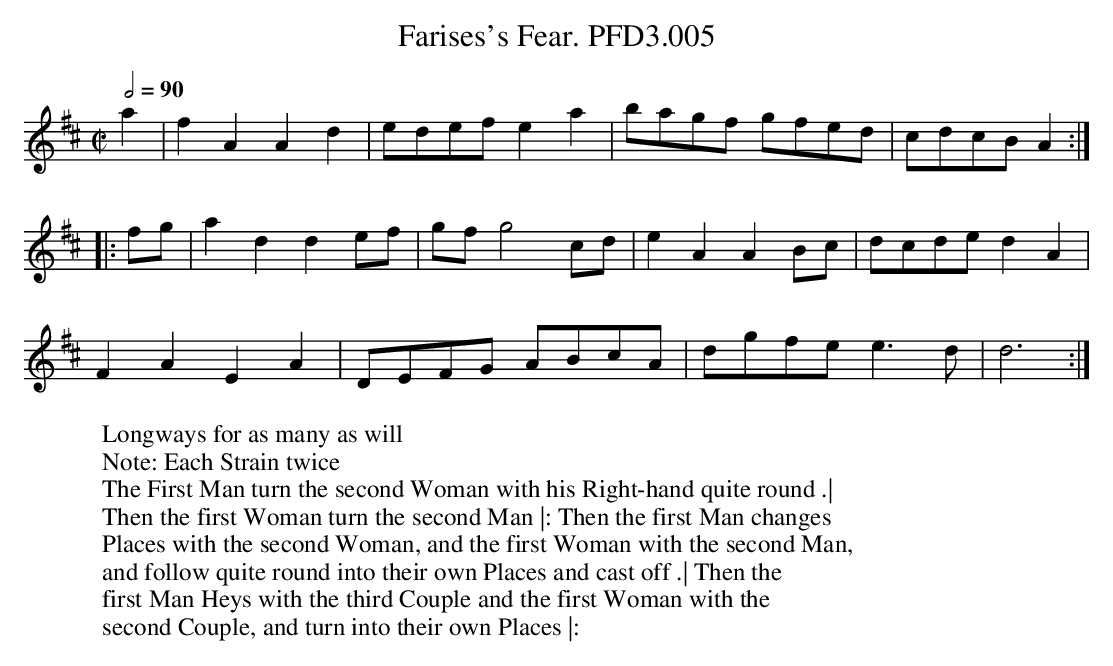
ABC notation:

X:1
T:Farises's Fear. PFD3.005
M:C|
L:1/4
W:Longways for as many as will
W:Note: Each Strain twice
W:The First Man turn the second Woman with his Right-hand quite round .|
W:Then the first Woman turn the second Man |: Then the first Man changes
W:Places with the second Woman, and the first Woman with the second Man,
W:and follow quite round into their own Places and cast off .| Then the
W:first Man Heys with the third Couple and the first Woman with the
W:second Couple, and turn into their own Places |:
Q:2/4=90
K:D
a | fA Ad | e/d/e/f/ ea | b/a/g/f/ g/f/e/d/ | c/d/c/B/ A :|
|: f/g/ | ad de/f/ | g/f/g2 c/d/ | eA AB/c/ | d/c/d/e/ dA |
FA EA | D/E/F/G/ A/B/c/A/ | d/g/f/e/ e>d | d3 :|
